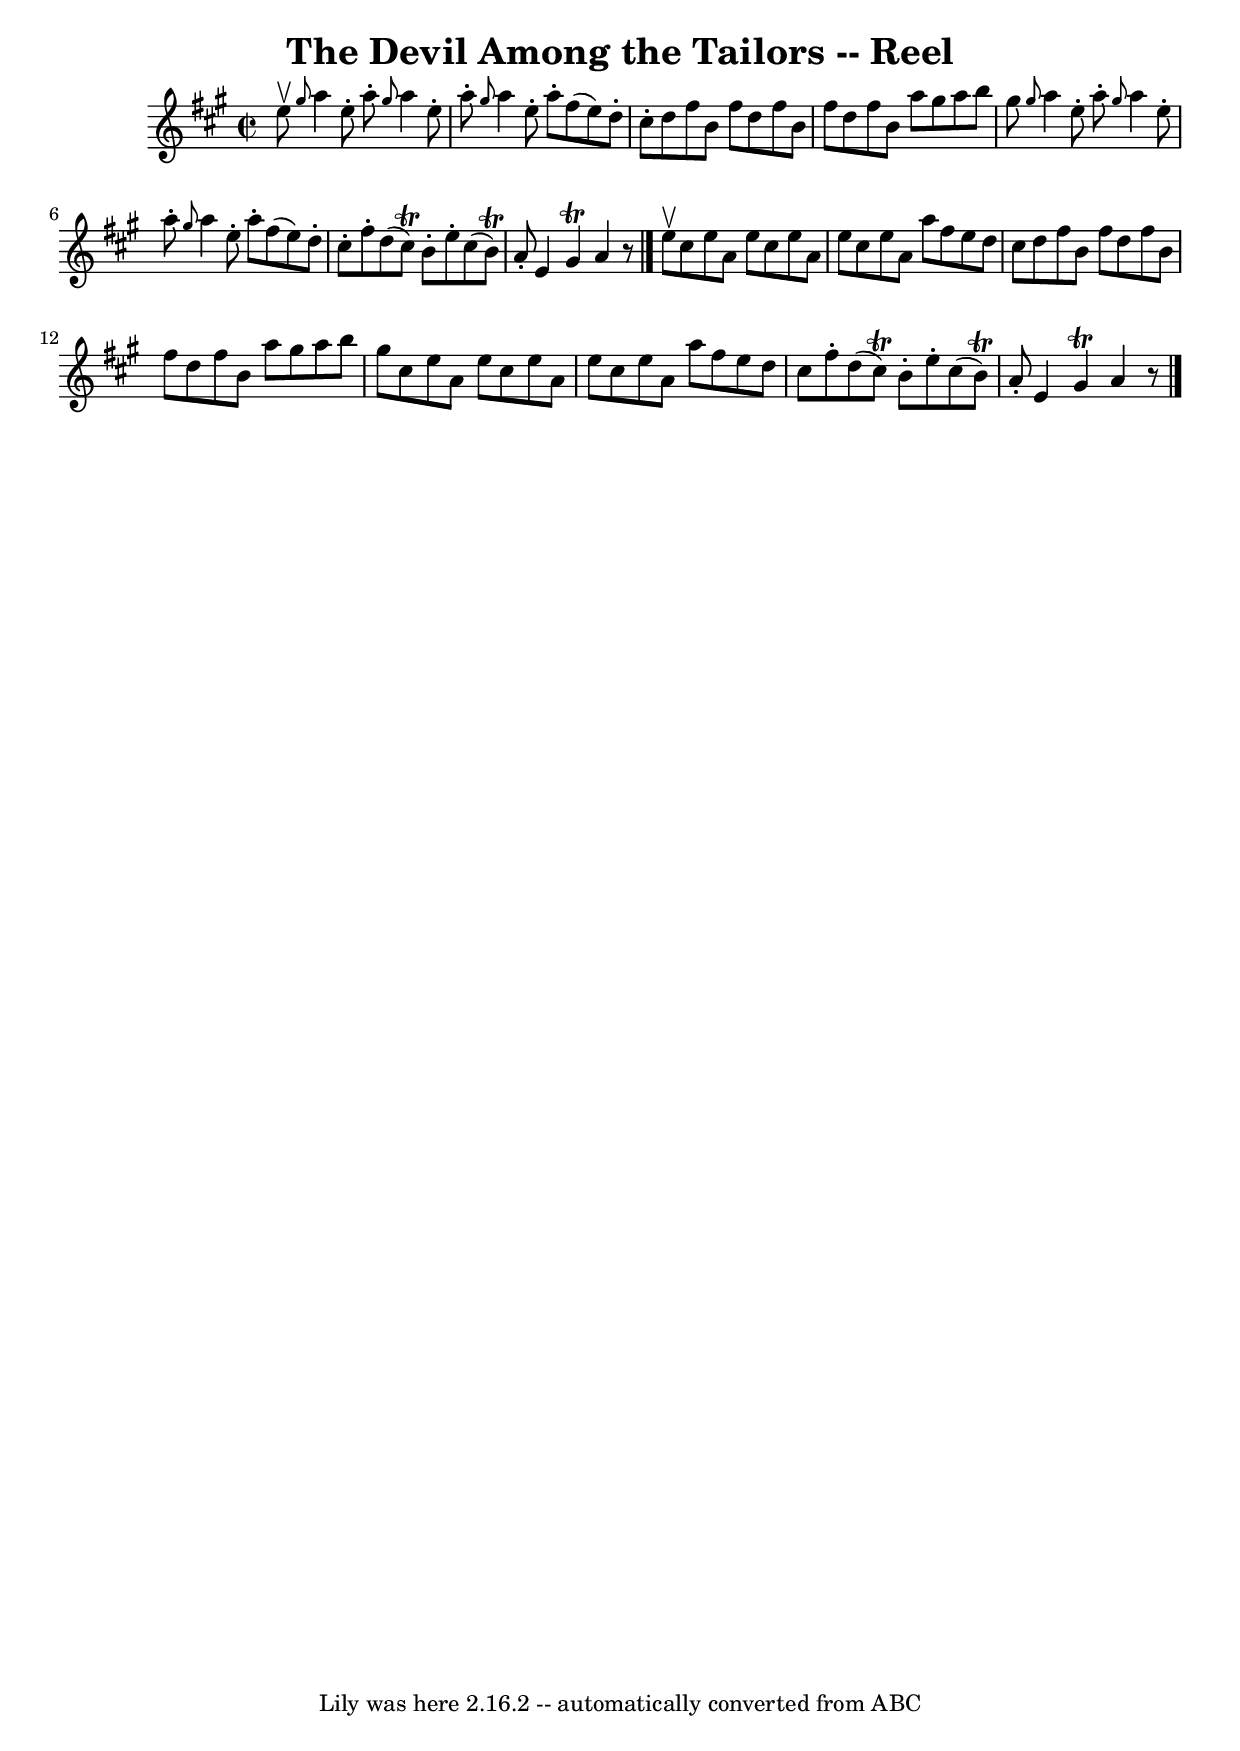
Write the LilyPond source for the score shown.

\version "2.16.2"
\include "Mammoth.ily"
\header {
  %% book = "Ryan's Mammoth Collection"
 crossRefNumber = "1"
 footnotes = ""
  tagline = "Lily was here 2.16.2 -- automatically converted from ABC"
  title = "The Devil Among the Tailors -- Reel"

}
voicedefault =  {


  \override Staff.TimeSignature #'style = #'C
  \time 2/2 
  \key a \major e''8^\upbow  |
  \grace { gis''8  
	 }   
 a''4 e''8-. a''8-. \grace { gis''8   			      } a''4 e''8-. a''8-.     |
  \grace { gis''8   	 } a''4 e''8-. a''8-. fis''8 (e''8) d''8-. cis''8-.    |
 d''8 fis''8 b'8 fis''8 d''8 fis''8 b'8 fis''8     |
 d''8 fis''8 b'8 a''8 gis''8 a''8 b''8 gis''8     |
  \grace { gis''8  
	 } a''4 
 e''8-. a''8-. \grace { gis''8   			 } a''4 e''8-. a''8-.     |
  \grace { gis''8   	 } a''4 e''8-. a''8-. fis''8 (e''8) d''8-. cis''8-.    |
 fis''8-. d''8 (cis''8^\trill) b'8-. e''8-. cis''8 (b'8^\trill) a'8-.    |
 e'4 gis'4^\trill a'4    r8 \bar "|." e''8^\upbow  |
 cis''8 e''8 a'8 e''8 cis''8 e''8 a'8 e''8     |
 cis''8 e''8 a'8 a''8 fis''8 e''8 d''8 cis''8     |
 d''8 fis''8 b'8 fis''8 d''8 fis''8 b'8 fis''8     |
 d''8 fis''8 b'8 a''8 gis''8 a''8 b''8 gis''8     |
 cis''8 e''8 a'8 e''8 cis''8 e''8 a'8 e''8     |
 cis''8 e''8 a'8 a''8 fis''8 e''8 d''8 cis''8     |
 fis''8-. d''8 (cis''8^\trill) b'8-. e''8-. cis''8 (b'8^\trill) a'8-.    |
 e'4 gis'4^\trill a'4    r8   \bar "|."   

}

\score{
  <<

    \context Staff="default"
    {
      \voicedefault 
      
    }

  >>
  \layout {
    
  }
  \midi {
  }

}
